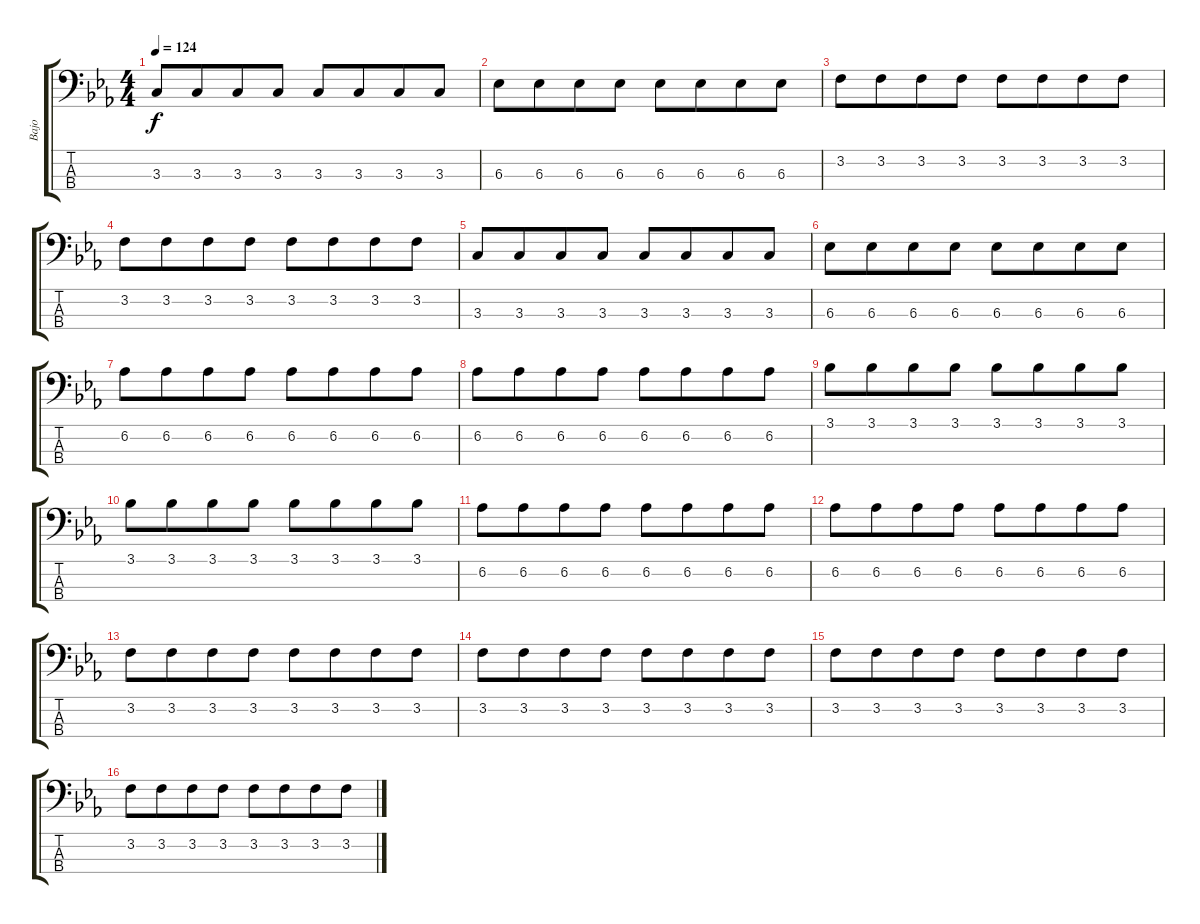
\track ("Bajo" "Bajo") {instrument electricbassfinger}
\staff {score tabs}
\tuning (G2 D2 A1 E1) {hide}
\ts (4 4)
\tempo 124
\clef f4
\ks eb
3.3.8{dy f} 3.3.8{beam merge} 3.3.8 3.3.8 3.3.8 3.3.8{beam merge} 3.3.8 3.3.8 |
6.3.8 6.3.8{beam merge} 6.3.8 6.3.8{beam split} 6.3.8 6.3.8{beam merge} 6.3.8 6.3.8 |
3.2.8 3.2.8{beam merge} 3.2.8 3.2.8{beam split} 3.2.8 3.2.8{beam merge} 3.2.8 3.2.8 |
3.2.8 3.2.8{beam merge} 3.2.8 3.2.8{beam split} 3.2.8 3.2.8{beam merge} 3.2.8 3.2.8 |
3.3.8 3.3.8{beam merge} 3.3.8 3.3.8 3.3.8 3.3.8{beam merge} 3.3.8 3.3.8 |
6.3.8 6.3.8{beam merge} 6.3.8 6.3.8{beam split} 6.3.8 6.3.8{beam merge} 6.3.8 6.3.8 |
6.2.8 6.2.8{beam merge} 6.2.8 6.2.8{beam split} 6.2.8 6.2.8{beam merge} 6.2.8 6.2.8 |
6.2.8 6.2.8{beam merge} 6.2.8 6.2.8{beam split} 6.2.8 6.2.8{beam merge} 6.2.8 6.2.8 |
3.1.8 3.1.8{beam merge} 3.1.8 3.1.8{beam split} 3.1.8 3.1.8{beam merge} 3.1.8 3.1.8 |
3.1.8 3.1.8{beam merge} 3.1.8 3.1.8{beam split} 3.1.8 3.1.8{beam merge} 3.1.8 3.1.8 |
6.2.8 6.2.8{beam merge} 6.2.8 6.2.8{beam split} 6.2.8 6.2.8{beam merge} 6.2.8 6.2.8 |
6.2.8 6.2.8{beam merge} 6.2.8 6.2.8{beam split} 6.2.8 6.2.8{beam merge} 6.2.8 6.2.8 |
3.2.8 3.2.8{beam merge} 3.2.8 3.2.8{beam split} 3.2.8 3.2.8{beam merge} 3.2.8 3.2.8 |
3.2.8 3.2.8{beam merge} 3.2.8 3.2.8{beam split} 3.2.8 3.2.8{beam merge} 3.2.8 3.2.8 |
3.2.8 3.2.8{beam merge} 3.2.8 3.2.8{beam split} 3.2.8 3.2.8{beam merge} 3.2.8 3.2.8 |
3.2.8 3.2.8{beam merge} 3.2.8 3.2.8{beam split} 3.2.8 3.2.8{beam merge} 3.2.8 3.2.8
